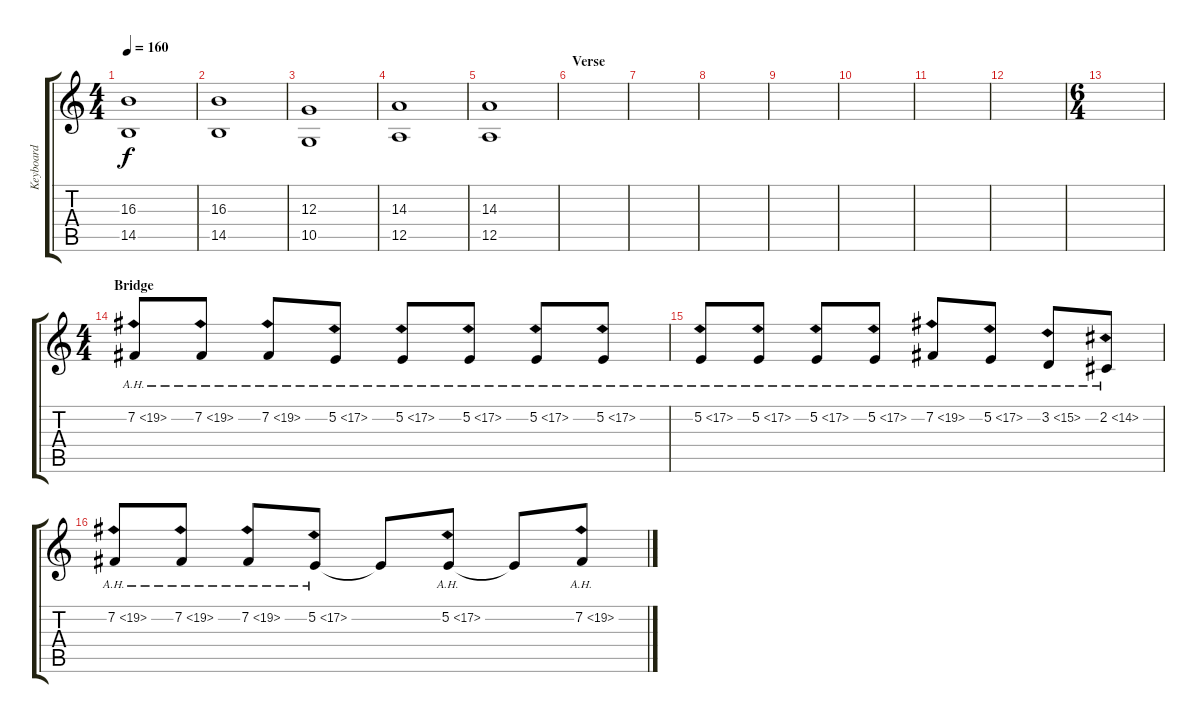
\track ("Keyboard" "Keyboard") {instrument choiraahs}
\staff {score tabs}
\tuning (E4 B3 G3 D3 A2 E2) {hide}
\ts (4 4)
\tempo 160
\clef g2
\ks c
(16.3 14.5).1{dy f} |
(16.3 14.5).1 |
(12.3 10.5).1 |
(14.3 12.5).1 |
(14.3 12.5).1 |
\section ("" "Verse")
|
|
|
|
|
|
|
\ts (6 4)
|
\ts (4 4)
\section ("" "Bridge")
7.2{ah 12}.8{volume 13 instrument fx5brightness} 7.2{ah 12}.8 7.2{ah 12}.8 5.2{ah 12}.8 5.2{ah 12}.8 5.2{ah 12}.8 5.2{ah 12}.8 5.2{ah 12}.8 |
5.2{ah 12}.8 5.2{ah 12}.8 5.2{ah 12}.8 5.2{ah 12}.8 7.2{ah 12}.8 5.2{ah 12}.8 3.2{ah 12}.8 2.2{ah 12}.8 |
7.2{ah 12}.8 7.2{ah 12}.8 7.2{ah 12}.8 5.2{ah 12}.8 5.2{t}.8 5.2{ah 12}.8 5.2{t}.8 7.2{ah 12}.8
